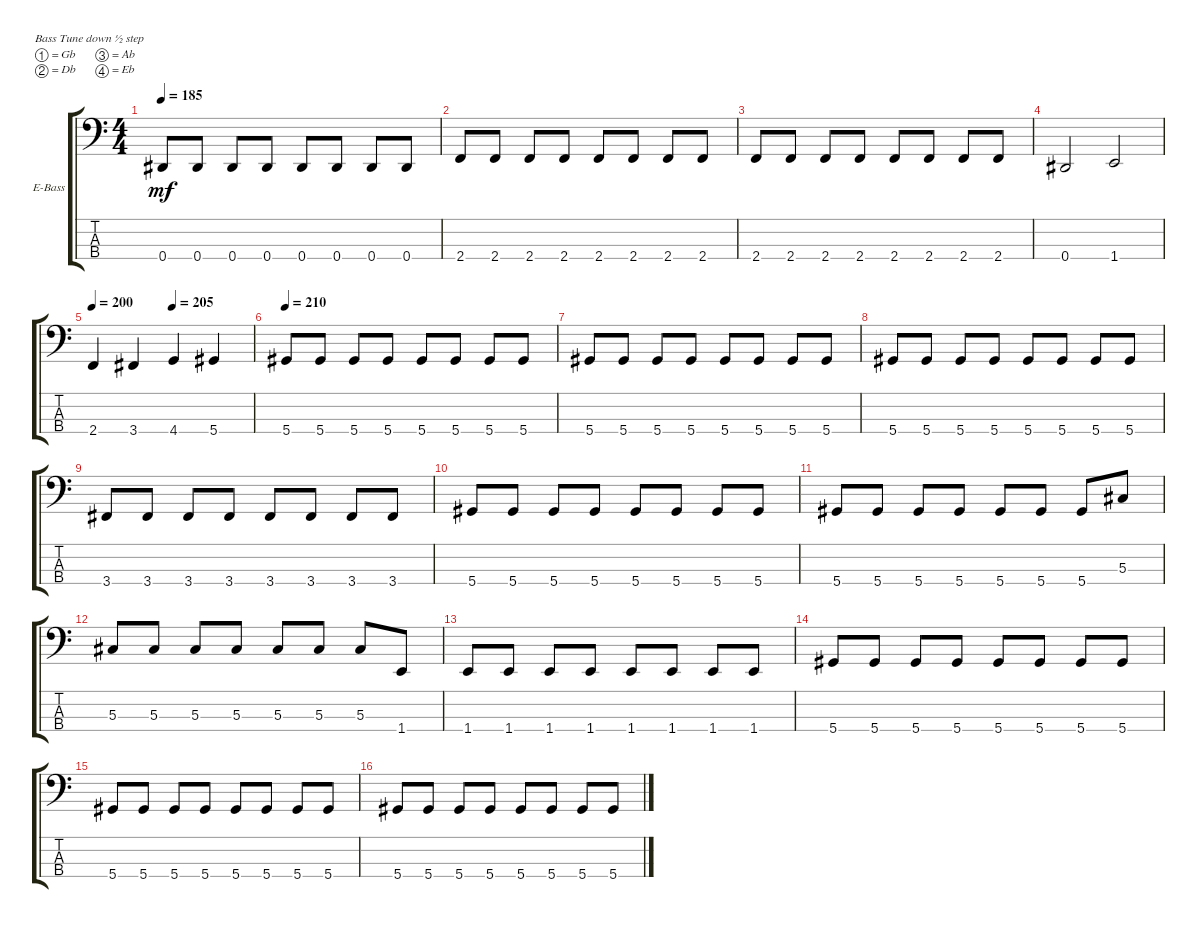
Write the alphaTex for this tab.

\bracketExtendMode groupsimilarinstruments
\firstSystemTrackNameOrientation horizontal
\otherSystemsTrackNameOrientation horizontal
\track ("Electric Bass" "E-Bass") {instrument electricbassfinger}
\staff {score tabs}
\tuning (Gb2 Db2 Ab1 Eb1)
\ts (4 4)
\tempo 185
\clef f4
\ks c
0.4.8{dy mf} 0.4.8 0.4.8 0.4.8 0.4.8 0.4.8 0.4.8 0.4.8 |
2.4.8 2.4.8 2.4.8 2.4.8 2.4.8 2.4.8 2.4.8 2.4.8 |
2.4.8 2.4.8 2.4.8 2.4.8 2.4.8 2.4.8 2.4.8 2.4.8 |
0.4.2 1.4.2 |
\tempo 200
\tempo (205 0.5)
2.4.4 3.4.4 4.4.4 5.4.4 |
\tempo 210
5.4.8 5.4.8 5.4.8 5.4.8 5.4.8 5.4.8 5.4.8 5.4.8 |
5.4.8 5.4.8 5.4.8 5.4.8 5.4.8 5.4.8 5.4.8 5.4.8 |
5.4.8 5.4.8 5.4.8 5.4.8 5.4.8 5.4.8 5.4.8 5.4.8 |
3.4.8 3.4.8 3.4.8 3.4.8 3.4.8 3.4.8 3.4.8 3.4.8 |
5.4.8 5.4.8 5.4.8 5.4.8 5.4.8 5.4.8 5.4.8 5.4.8 |
5.4.8 5.4.8 5.4.8 5.4.8 5.4.8 5.4.8 5.4.8 5.3.8 |
5.3.8 5.3.8 5.3.8 5.3.8 5.3.8 5.3.8 5.3.8 1.4.8 |
1.4.8 1.4.8 1.4.8 1.4.8 1.4.8 1.4.8 1.4.8 1.4.8 |
5.4.8 5.4.8 5.4.8 5.4.8 5.4.8 5.4.8 5.4.8 5.4.8 |
5.4.8 5.4.8 5.4.8 5.4.8 5.4.8 5.4.8 5.4.8 5.4.8 |
5.4.8 5.4.8 5.4.8 5.4.8 5.4.8 5.4.8 5.4.8 5.4.8
